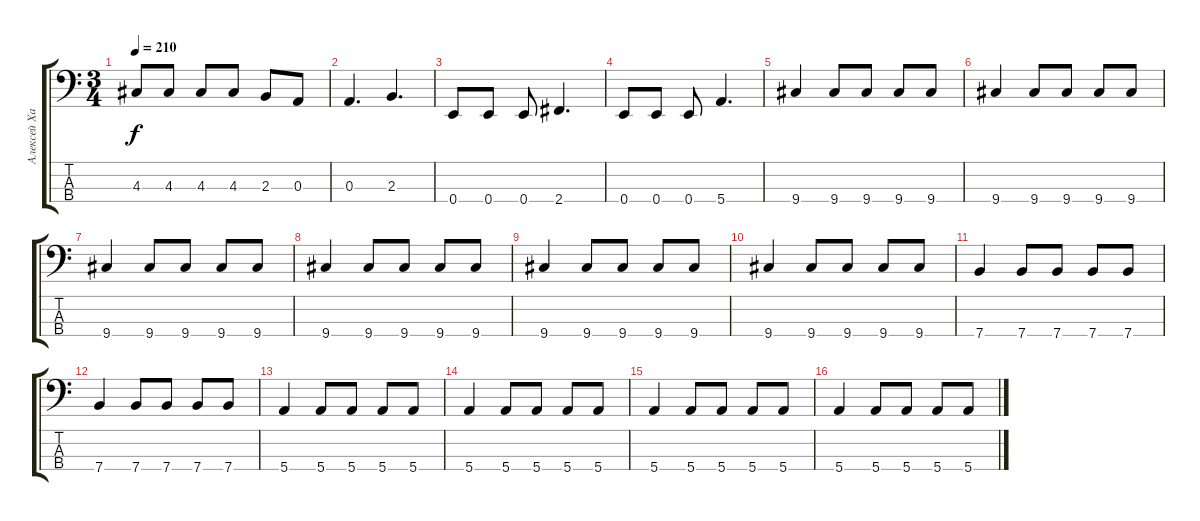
\track ("Алексей Харьков" "Алексей Ха") {instrument electricbasspick}
\staff {score tabs}
\tuning (G2 D2 A1 E1) {hide}
\ts (3 4)
\tempo 210
\clef f4
\ks c
4.3.8{dy f} 4.3.8 4.3.8 4.3.8 2.3.8 0.3.8 |
0.3.4{d} 2.3.4{d} |
0.4.8 0.4.8 0.4.8 2.4.4{d} |
0.4.8 0.4.8 0.4.8 5.4.4{d} |
9.4.4 9.4.8 9.4.8 9.4.8 9.4.8 |
9.4.4 9.4.8 9.4.8 9.4.8 9.4.8 |
9.4.4 9.4.8 9.4.8 9.4.8 9.4.8 |
9.4.4 9.4.8 9.4.8 9.4.8 9.4.8 |
9.4.4 9.4.8 9.4.8 9.4.8 9.4.8 |
9.4.4 9.4.8 9.4.8 9.4.8 9.4.8 |
7.4.4 7.4.8 7.4.8 7.4.8 7.4.8 |
7.4.4 7.4.8 7.4.8 7.4.8 7.4.8 |
5.4.4 5.4.8 5.4.8 5.4.8 5.4.8 |
5.4.4 5.4.8 5.4.8 5.4.8 5.4.8 |
5.4.4 5.4.8 5.4.8 5.4.8 5.4.8 |
5.4.4 5.4.8 5.4.8 5.4.8 5.4.8
